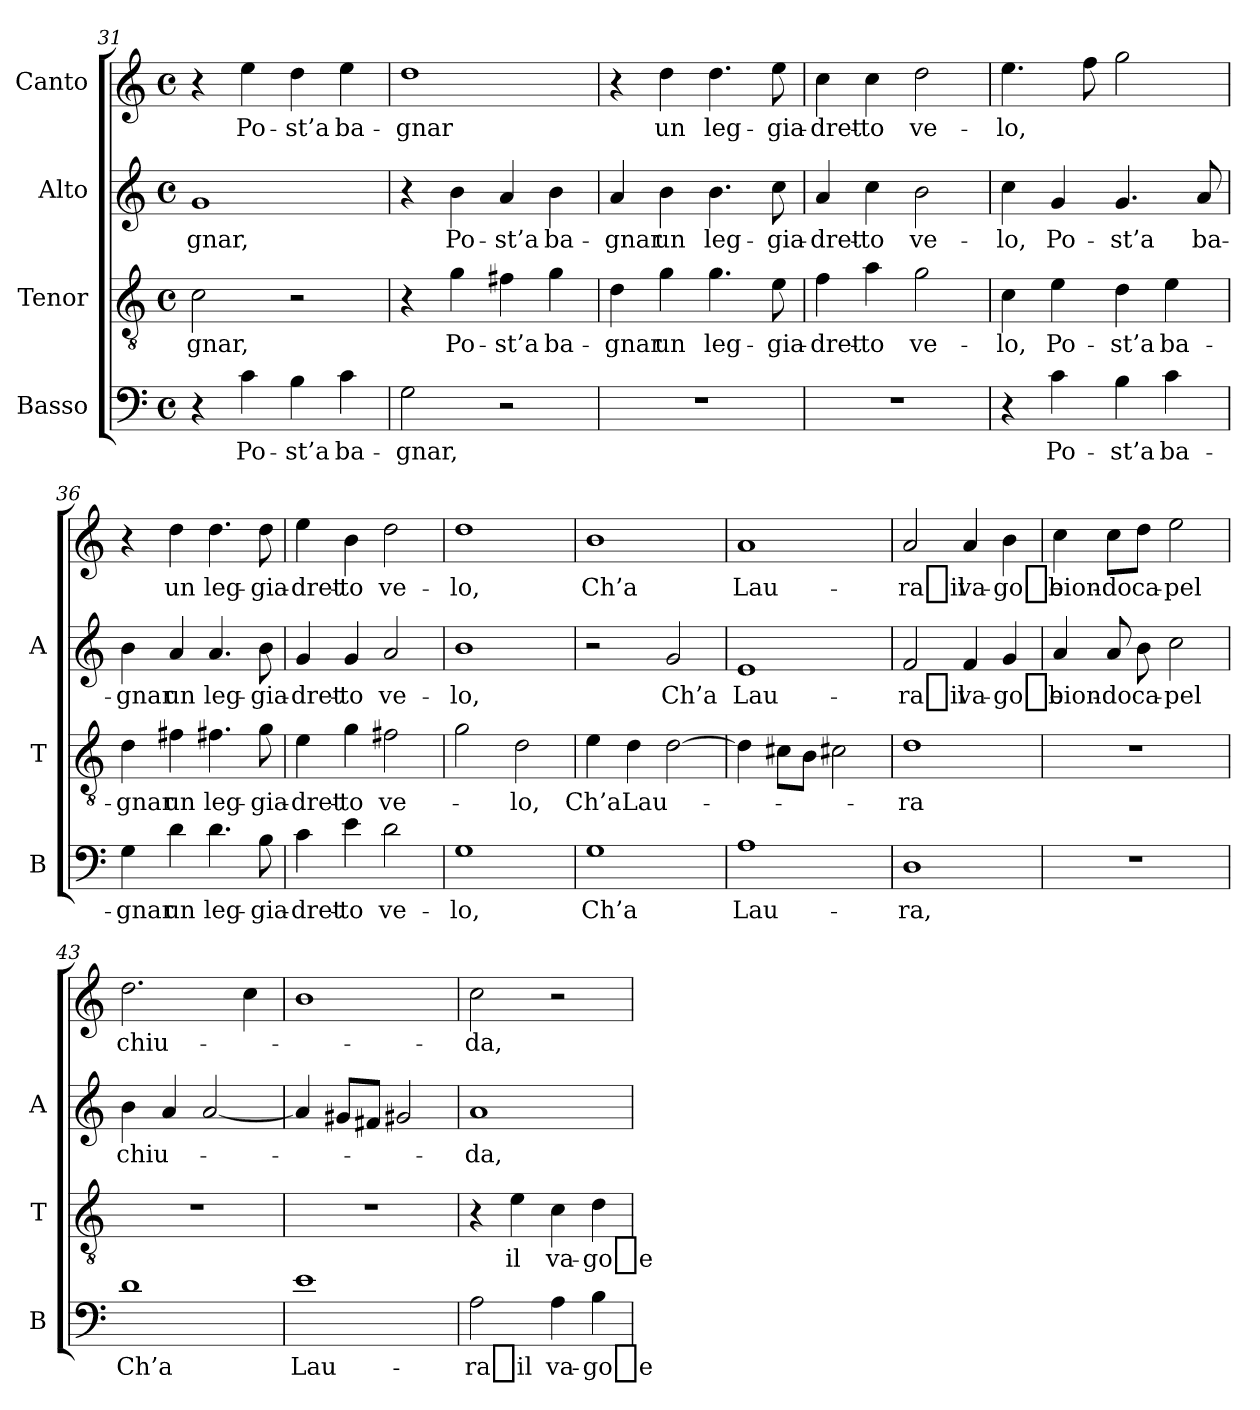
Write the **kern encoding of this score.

**kern	**text	**kern	**text	**kern	**text	**kern	**text
*part4	*part4	*part3	*part3	*part2	*part2	*part1	*part1
*staff4	*staff4	*staff3	*staff3	*staff2	*staff2	*staff1	*staff1
*I"Basso	*	*I"Tenor	*	*I"Alto	*	*I"Canto	*
*I'B	*	*I'T	*	*I'A	*	*	*
*clefF4	*	*clefGv2	*	*clefG2	*	*clefG2	*
*k[]	*	*k[]	*	*k[]	*	*k[]	*
*C:	*	*C:	*	*C:	*	*C:	*
*M4/4	*	*M4/4	*	*M4/4	*	*M4/4	*
*met(c)	*	*met(c)	*	*met(c)	*	*met(c)	*
=31	=31	=31	=31	=31	=31	=31	=31
4r	.	2c	-gnar,	1g	-gnar,	4r	.
4c	Po-	.	.	.	.	4ee	Po-
4B	-st’a	2r	.	.	.	4dd	-st’a
4c	ba-	.	.	.	.	4ee	ba-
=32	=32	=32	=32	=32	=32	=32	=32
2G	-gnar,	4r	.	4r	.	1dd	-gnar
.	.	4g	Po-	4b	Po-	.	.
2r	.	4f#X	-st’a	4a	-st’a	.	.
.	.	4g	ba-	4b	ba-	.	.
=33	=33	=33	=33	=33	=33	=33	=33
1r	.	4d	-gnar	4a	-gnar	4r	.
.	.	4g	-un	4b	-un	4dd	-un
.	.	4.g	leg-	4.b	leg-	4.dd	leg-
.	.	8e	gia-	8cc	gia-	8ee	gia-
=34	=34	=34	=34	=34	=34	=34	=34
1r	.	4f	dret-	4a	dret-	4cc	dret-
.	.	4a	-to	4cc	-to	4cc	-to
.	.	2g	ve-	2b	ve-	2dd	ve-
=35	=35	=35	=35	=35	=35	=35	=35
4r	.	4c	-lo,	4cc	-lo,	4.ee	-lo,
4c	Po-	4e	Po-	4g	Po-	.	.
.	.	.	.	.	.	8ff	.
4B	-st’a	4d	-st’a	4.g	-st’a	2gg	.
4c	ba-	4e	ba-	.	.	.	.
.	.	.	.	8a	ba-	.	.
=36	=36	=36	=36	=36	=36	=36	=36
4G	-gnar	4d	-gnar	4b	-gnar	4r	.
4d	-un	4f#X	-un	4a	-un	4dd	-un
4.d	leg-	4.f#X	leg-	4.a	leg-	4.dd	leg-
8B	gia-	8g	gia-	8b	gia-	8dd	gia-
=37	=37	=37	=37	=37	=37	=37	=37
4c	dret-	4e	dret-	4g	dret-	4ee	dret-
4e	-to	4g	-to	4g	-to	4b	-to
2d	ve-	2f#X	ve-	2a	ve-	2dd	ve-
=38	=38	=38	=38	=38	=38	=38	=38
1G	-lo,	2g	.	1b	-lo,	1dd	-lo,
.	.	2d	-lo,	.	.	.	.
=39	=39	=39	=39	=39	=39	=39	=39
1G	-Ch’a	4e	-Ch’a	2r	.	1b	-Ch’a
.	.	4d	Lau-	.	.	.	.
.	.	[2d	.	2g	-Ch’a	.	.
=40	=40	=40	=40	=40	=40	=40	=40
1A	Lau-	4d]	.	1e	Lau-	1a	Lau-
.	.	8c#XL	.	.	.	.	.
.	.	8BJ	.	.	.	.	.
.	.	2c#X	.	.	.	.	.
=41	=41	=41	=41	=41	=41	=41	=41
1D	-ra,	1d	-ra	2f	-ra_il	2a	-ra_il
.	.	.	.	4f	va-	4a	va-
.	.	.	.	4g	-go_e	4b	-go_e
=42	=42	=42	=42	=42	=42	=42	=42
1r	.	1r	.	4a	bion-	4cc	bion-
.	.	.	.	8a	-do	8cc\L	-do
.	.	.	.	8b	ca-	8dd\J	ca-
.	.	.	.	2cc	-pel	2ee	-pel
=43	=43	=43	=43	=43	=43	=43	=43
1d	-Ch’a	1r	.	4b	chiu-	2.dd	chiu-
.	.	.	.	4a	.	.	.
.	.	.	.	[2a	.	.	.
.	.	.	.	.	.	4cc	.
!!LO:PB:g=z
=44	=44	=44	=44	=44	=44	=44	=44
1e	Lau-	1r	.	4a]	.	1b	.
.	.	.	.	8g#XL	.	.	.
.	.	.	.	8f#XJ	.	.	.
.	.	.	.	2g#X	.	.	.
=45	=45	=45	=45	=45	=45	=45	=45
2A	-ra_il	4r	.	1a	-da,	2cc	-da,
.	.	4e	-il	.	.	.	.
4A	va-	4c	va-	.	.	2r	.
4B	-go_e	4d	-go_e	.	.	.	.
=	=	=	=	=	=	=	=
*-	*-	*-	*-	*-	*-	*-	*-
